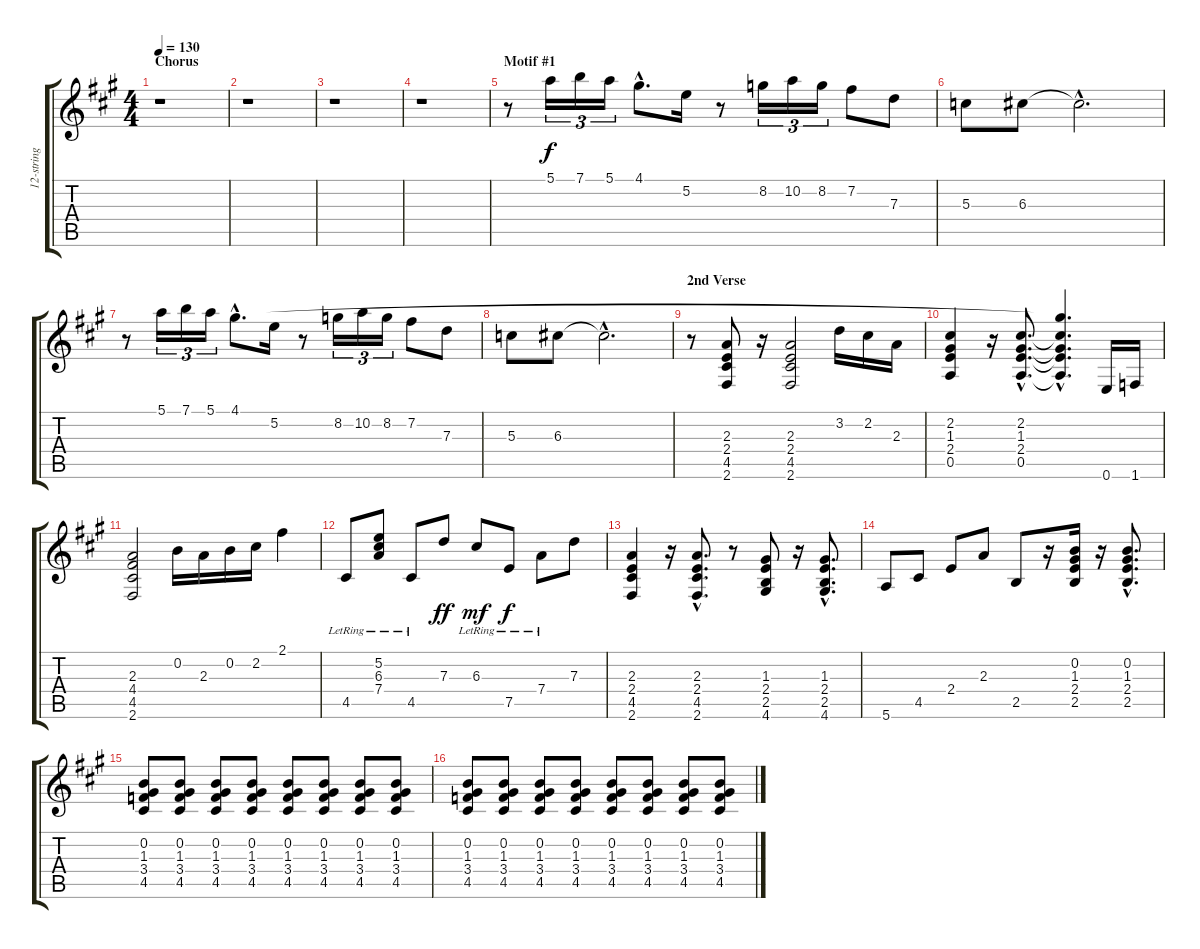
\track ("12-string Acoustic Guitar" "12-string ") {instrument acousticguitarsteel}
\staff {score tabs}
\tuning (E4 B3 G3 D3 A2 E2) {hide}
\ts (4 4)
\section ("" "Chorus")
\tempo 130
\clef g2
\ks a
r.1{dy f} |
r.1 |
r.1 |
r.1 |
\section ("" "Motif #1")
r.8 5.1.16{tu (3 2)} 7.1.16{tu (3 2)} 5.1.16{tu (3 2)} 4.1{hac}.8{d} 5.2.16 r.8 8.2.16{tu (3 2)} 10.2.16{tu (3 2)} 8.2.16{tu (3 2)} 7.2.8 7.3.8 |
5.3.8 6.3.8 6.3{hac t}.2{d} |
r.8 5.1.16{tu (3 2)} 7.1.16{tu (3 2)} 5.1.16{tu (3 2)} 4.1{hac}.8{d} 5.2.16 r.8 8.2.16{tu (3 2)} 10.2.16{tu (3 2)} 8.2.16{tu (3 2)} 7.2.8 7.3.8 |
5.3.8 6.3.8 6.3{hac t}.2{d} |
\section ("" "2nd Verse")
r.8 (2.3 2.4 4.5 2.6).8 r.16 (2.3 2.4 4.5 2.6).2 3.2.16 2.2.16 2.3.16 |
(2.2 1.3 2.4 0.5).4 r.16 (2.2{hac} 1.3{hac} 2.4{hac} 0.5{hac}).8{d} (4.1{hac t} 2.2{hac t} 1.3{hac t} 2.4{hac t} 0.5{hac t}).4{d} 0.6.16 1.6.16 |
(2.3 4.4 4.5 2.6).2 0.2.16 2.3.16 0.2.16 2.2.16 2.1.4 |
4.5{lr}.8 (5.2{lr} 6.3{lr} 7.4{lr}).8 4.5{lr}.8 7.3.8{dy ff} 6.3{lr}.8{dy mf} 7.5{lr}.8{dy f} 7.4{lr}.8 7.3.8 |
(2.3 2.4 4.5 2.6).4 r.16 (2.3{hac} 2.4{hac} 4.5{hac} 2.6{hac}).8{d} r.8 (1.3 2.4 2.5 4.6).8 r.16 (1.3{hac} 2.4{hac} 2.5{hac} 4.6{hac}).8{d} |
5.6.8 4.5.8 2.4.8 2.3.8 2.5.8 r.16 (0.2 1.3 2.4 2.5).16 r.16 (0.2{hac} 1.3{hac} 2.4{hac} 2.5{hac}).8{d} |
(0.2 1.3 3.4 4.5).8 (0.2 1.3 3.4 4.5).8 (0.2 1.3 3.4 4.5).8 (0.2 1.3 3.4 4.5).8 (0.2 1.3 3.4 4.5).8 (0.2 1.3 3.4 4.5).8 (0.2 1.3 3.4 4.5).8 (0.2 1.3 3.4 4.5).8 |
(0.2 1.3 3.4 4.5).8 (0.2 1.3 3.4 4.5).8 (0.2 1.3 3.4 4.5).8 (0.2 1.3 3.4 4.5).8 (0.2 1.3 3.4 4.5).8 (0.2 1.3 3.4 4.5).8 (0.2 1.3 3.4 4.5).8 (0.2 1.3 3.4 4.5).8
